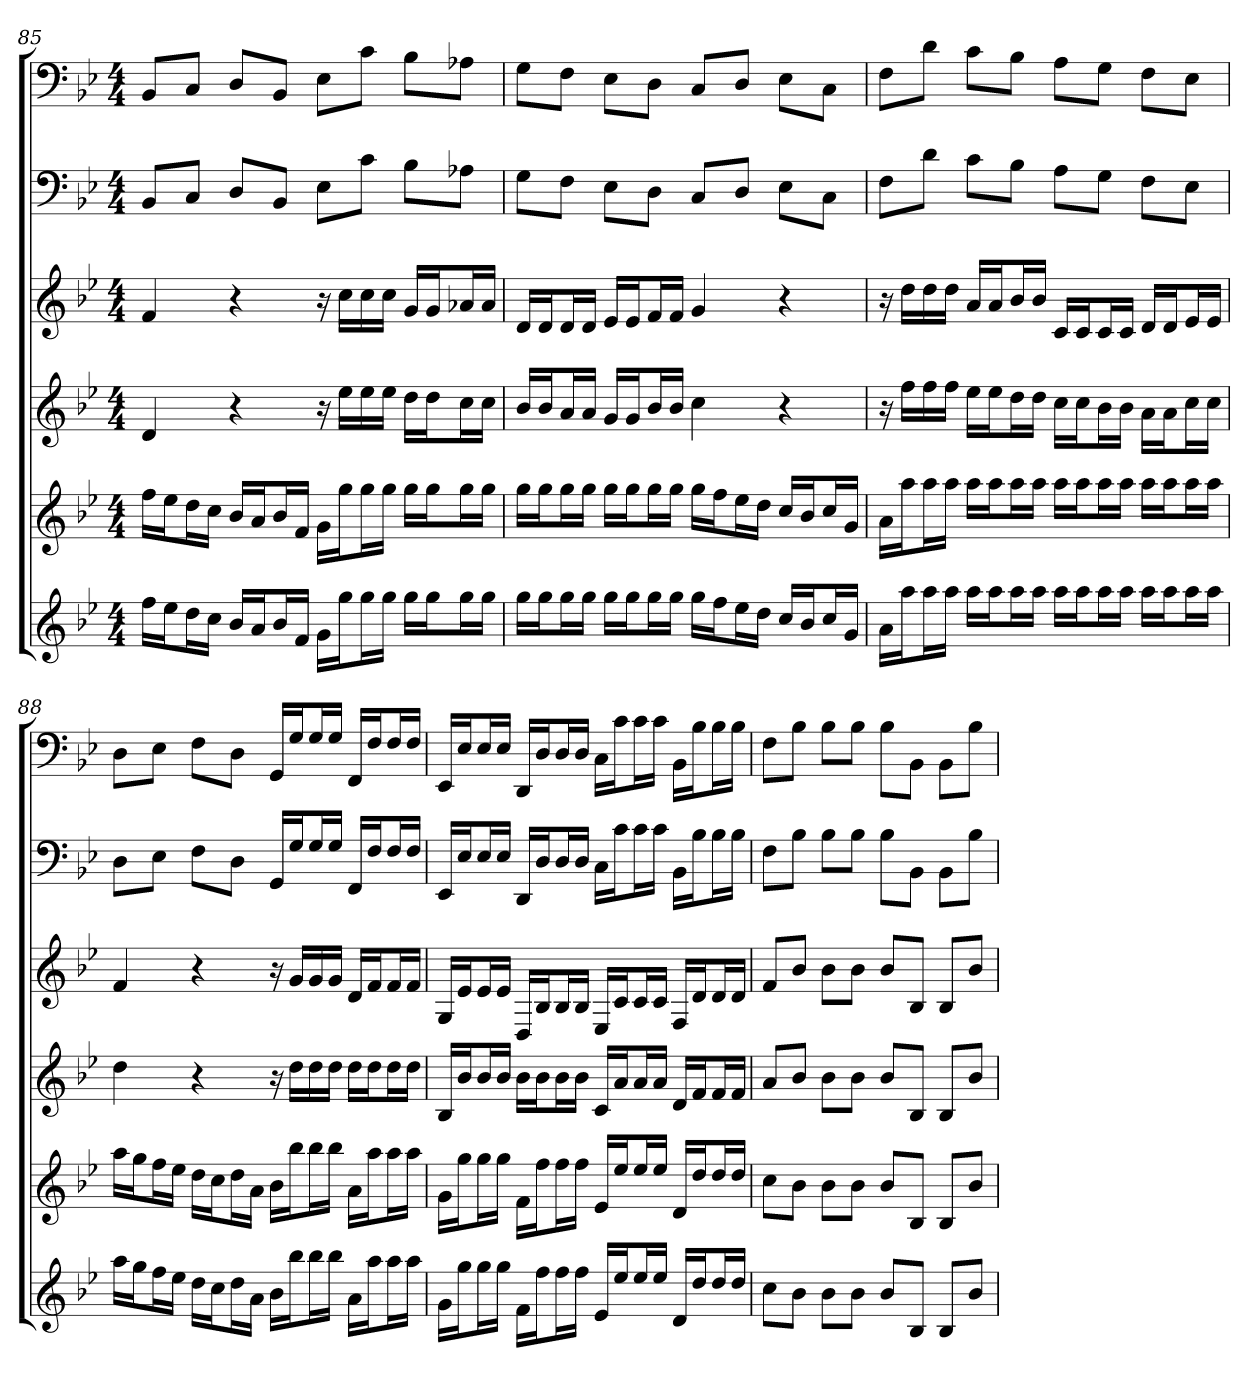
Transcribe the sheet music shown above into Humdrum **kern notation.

**kern	**kern	**kern	**kern	**kern	**kern
*part6	*part5	*part4	*part3	*part2	*part1
*staff6	*staff5	*staff4	*staff3	*staff2	*staff1
*k[b-e-]	*k[b-e-]	*k[b-e-]	*k[b-e-]	*k[b-e-]	*k[b-e-]
*B-:	*B-:	*B-:	*B-:	*B-:	*B-:
*M4/4	*M4/4	*M4/4	*M4/4	*M4/4	*M4/4
=85	=85	=85	=85	=85	=85
16ffLL	16ffLL	4d	4f	8BB-L	8BB-L
16ee-J	16ee-J	.	.	.	.
16ddL	16ddL	.	.	8CJ	8CJ
16ccJJ	16ccJJ	.	.	.	.
16b-LL	16b-LL	4r	4r	8DL	8DL
16aJ	16aJ	.	.	.	.
16b-L	16b-L	.	.	8BB-J	8BB-J
16fJJ	16fJJ	.	.	.	.
16gLL	16gLL	16r	16r	8E-L	8E-L
16ggJ	16ggJ	16ee-LL	16ccLL	.	.
16ggL	16ggL	16ee-	16cc	8cJ	8cJ
16ggJJ	16ggJJ	16ee-JJ	16ccJJ	.	.
16ggLL	16ggLL	16ddLL	16gLL	8B-L	8B-L
16ggJ	16ggJ	16ddJ	16gJ	.	.
16ggL	16ggL	16ccL	16a-XL	8A-XJ	8A-XJ
16ggJJ	16ggJJ	16ccJJ	16a-JJ	.	.
=86	=86	=86	=86	=86	=86
16ggLL	16ggLL	16b-LL	16dLL	8GL	8GL
16ggJ	16ggJ	16b-J	16dJ	.	.
16ggL	16ggL	16aL	16dL	8FJ	8FJ
16ggJJ	16ggJJ	16aJJ	16dJJ	.	.
16ggLL	16ggLL	16gLL	16e-LL	8E-L	8E-L
16ggJ	16ggJ	16gJ	16e-J	.	.
16ggL	16ggL	16b-L	16fL	8DJ	8DJ
16ggJJ	16ggJJ	16b-JJ	16fJJ	.	.
16ggLL	16ggLL	4cc	4g	8CL	8CL
16ffJ	16ffJ	.	.	.	.
16ee-L	16ee-L	.	.	8DJ	8DJ
16ddJJ	16ddJJ	.	.	.	.
16ccLL	16ccLL	4r	4r	8E-L	8E-L
16b-J	16b-J	.	.	.	.
16ccL	16ccL	.	.	8CJ	8CJ
16gJJ	16gJJ	.	.	.	.
=87	=87	=87	=87	=87	=87
16aLL	16aLL	16r	16r	8FL	8FL
16aaJ	16aaJ	16ffLL	16ddLL	.	.
16aaL	16aaL	16ff	16dd	8dJ	8dJ
16aaJJ	16aaJJ	16ffJJ	16ddJJ	.	.
16aaLL	16aaLL	16ee-LL	16aLL	8cL	8cL
16aaJ	16aaJ	16ee-J	16aJ	.	.
16aaL	16aaL	16ddL	16b-L	8B-J	8B-J
16aaJJ	16aaJJ	16ddJJ	16b-JJ	.	.
16aaLL	16aaLL	16ccLL	16cLL	8AL	8AL
16aaJ	16aaJ	16ccJ	16cJ	.	.
16aaL	16aaL	16b-L	16cL	8GJ	8GJ
16aaJJ	16aaJJ	16b-JJ	16cJJ	.	.
16aaLL	16aaLL	16aLL	16dLL	8FL	8FL
16aaJ	16aaJ	16aJ	16dJ	.	.
16aaL	16aaL	16ccL	16e-L	8E-J	8E-J
16aaJJ	16aaJJ	16ccJJ	16e-JJ	.	.
=88	=88	=88	=88	=88	=88
16aaLL	16aaLL	4dd	4f	8DL	8DL
16ggJ	16ggJ	.	.	.	.
16ffL	16ffL	.	.	8E-J	8E-J
16ee-JJ	16ee-JJ	.	.	.	.
16ddLL	16ddLL	4r	4r	8FL	8FL
16ccJ	16ccJ	.	.	.	.
16ddL	16ddL	.	.	8DJ	8DJ
16aJJ	16aJJ	.	.	.	.
16b-LL	16b-LL	16r	16r	16GGLL	16GGLL
16bb-J	16bb-J	16ddLL	16gLL	16GJ	16GJ
16bb-L	16bb-L	16dd	16g	16GL	16GL
16bb-JJ	16bb-JJ	16ddJJ	16gJJ	16GJJ	16GJJ
16aLL	16aLL	16ddLL	16dLL	16FFLL	16FFLL
16aaJ	16aaJ	16ddJ	16fJ	16FJ	16FJ
16aaL	16aaL	16ddL	16fL	16FL	16FL
16aaJJ	16aaJJ	16ddJJ	16fJJ	16FJJ	16FJJ
=89	=89	=89	=89	=89	=89
16gLL	16gLL	16B-LL	16GLL	16EE-LL	16EE-LL
16ggJ	16ggJ	16b-J	16e-J	16E-J	16E-J
16ggL	16ggL	16b-L	16e-L	16E-L	16E-L
16ggJJ	16ggJJ	16b-JJ	16e-JJ	16E-JJ	16E-JJ
16fLL	16fLL	16b-LL	16DLL	16DDLL	16DDLL
16ffJ	16ffJ	16b-J	16B-J	16DJ	16DJ
16ffL	16ffL	16b-L	16B-L	16DL	16DL
16ffJJ	16ffJJ	16b-JJ	16B-JJ	16DJJ	16DJJ
16e-LL	16e-LL	16cLL	16E-LL	16CLL	16CLL
16ee-J	16ee-J	16aJ	16cJ	16cJ	16cJ
16ee-L	16ee-L	16aL	16cL	16cL	16cL
16ee-JJ	16ee-JJ	16aJJ	16cJJ	16cJJ	16cJJ
16dLL	16dLL	16dLL	16FLL	16BB-LL	16BB-LL
16ddJ	16ddJ	16fJ	16dJ	16B-J	16B-J
16ddL	16ddL	16fL	16dL	16B-L	16B-L
16ddJJ	16ddJJ	16fJJ	16dJJ	16B-JJ	16B-JJ
=90	=90	=90	=90	=90	=90
8ccL	8ccL	8aL	8fL	8FL	8FL
8b-J	8b-J	8b-J	8b-J	8B-J	8B-J
8b-L	8b-L	8b-L	8b-L	8B-L	8B-L
8b-J	8b-J	8b-J	8b-J	8B-J	8B-J
8b-L	8b-L	8b-L	8b-L	8B-L	8B-L
8B-J	8B-J	8B-J	8B-J	8BB-J	8BB-J
8B-L	8B-L	8B-L	8B-L	8BB-L	8BB-L
8b-J	8b-J	8b-J	8b-J	8B-J	8B-J
=	=	=	=	=	=
*-	*-	*-	*-	*-	*-
